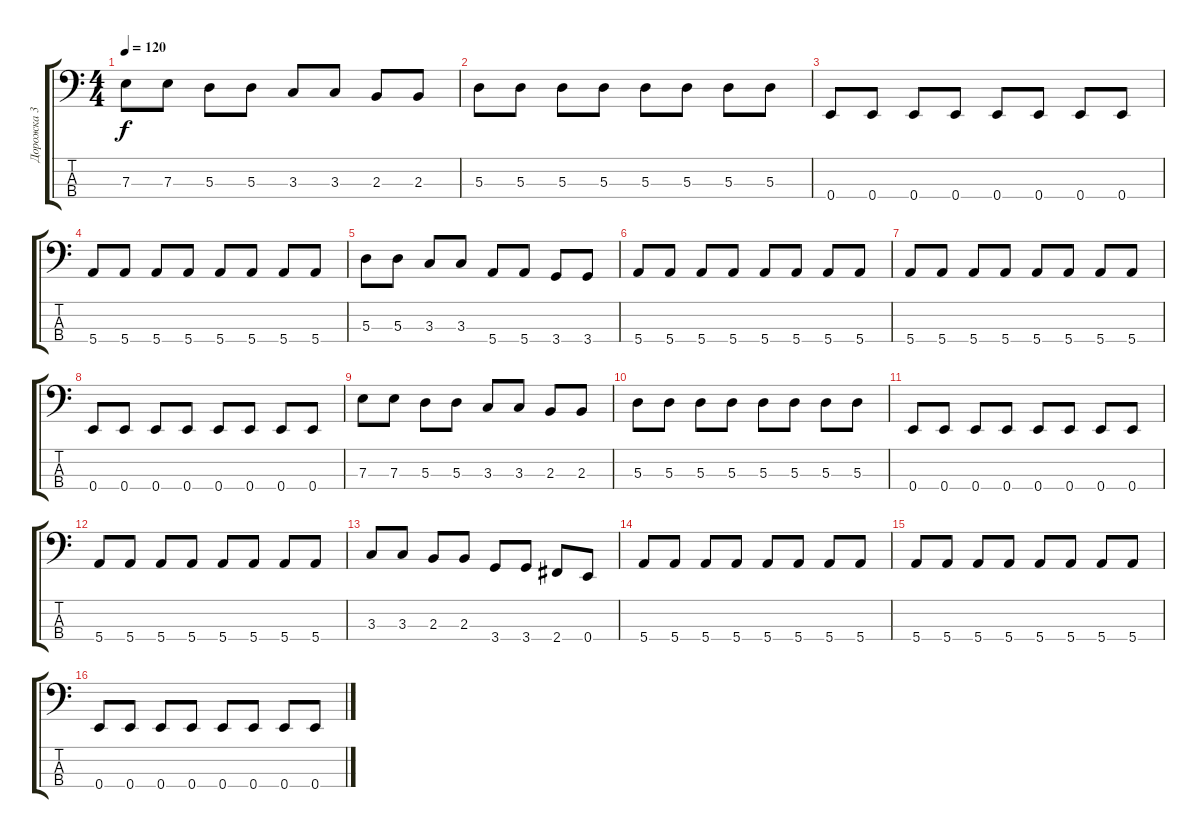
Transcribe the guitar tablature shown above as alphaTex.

\track ("Дорожка 3" "Дорожка 3") {instrument slapbass2}
\staff {score tabs}
\tuning (G2 D2 A1 E1) {hide}
\ts (4 4)
\tempo 120
\clef f4
\ks c
7.3.8{dy f} 7.3.8 5.3.8 5.3.8 3.3.8 3.3.8 2.3.8 2.3.8 |
5.3.8 5.3.8 5.3.8 5.3.8 5.3.8 5.3.8 5.3.8 5.3.8 |
0.4.8 0.4.8 0.4.8 0.4.8 0.4.8 0.4.8 0.4.8 0.4.8 |
5.4.8 5.4.8 5.4.8 5.4.8 5.4.8 5.4.8 5.4.8 5.4.8 |
5.3.8 5.3.8 3.3.8 3.3.8 5.4.8 5.4.8 3.4.8 3.4.8 |
5.4.8 5.4.8 5.4.8 5.4.8 5.4.8 5.4.8 5.4.8 5.4.8 |
5.4.8 5.4.8 5.4.8 5.4.8 5.4.8 5.4.8 5.4.8 5.4.8 |
0.4.8 0.4.8 0.4.8 0.4.8 0.4.8 0.4.8 0.4.8 0.4.8 |
7.3.8 7.3.8 5.3.8 5.3.8 3.3.8 3.3.8 2.3.8 2.3.8 |
5.3.8 5.3.8 5.3.8 5.3.8 5.3.8 5.3.8 5.3.8 5.3.8 |
0.4.8 0.4.8 0.4.8 0.4.8 0.4.8 0.4.8 0.4.8 0.4.8 |
5.4.8 5.4.8 5.4.8 5.4.8 5.4.8 5.4.8 5.4.8 5.4.8 |
3.3.8 3.3.8 2.3.8 2.3.8 3.4.8 3.4.8 2.4.8 0.4.8 |
5.4.8 5.4.8 5.4.8 5.4.8 5.4.8 5.4.8 5.4.8 5.4.8 |
5.4.8 5.4.8 5.4.8 5.4.8 5.4.8 5.4.8 5.4.8 5.4.8 |
0.4.8 0.4.8 0.4.8 0.4.8 0.4.8 0.4.8 0.4.8 0.4.8
